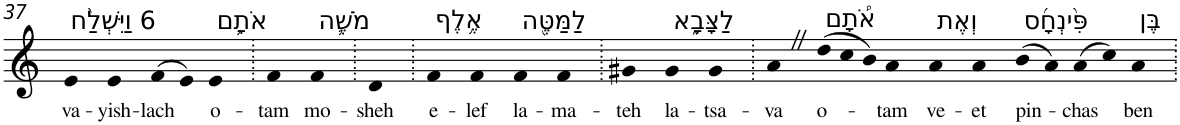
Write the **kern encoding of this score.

**kern	**text
*part1	*part1
*staff1	*staff1
*I"Piano	*
*I'Pno	*
!!LO:PB:g=z
*clefG2	*
*k[]	*
=37	=37
!LO:TX:a:t=6 וַיִּשְׁלַ֨ח	!
!	!LO:LY:b
4e	va-
!	!LO:LY:b
4e	-yish-
!	!LO:LY:b
(>8f	-lach
8e)	.
!LO:TX:a:t=אֹתָ֥ם	!
!	!LO:LY:b
4e	o-
=38.	=38.
!	!LO:LY:b
4f	-tam
!LO:TX:a:t=מֹשֶׁ֛ה	!
!	!LO:LY:b
4f	mo-
=39.	=39.
!	!LO:LY:b
4d	-sheh
=40.	=40.
!LO:TX:a:t=אֶ֥לֶף	!
!	!LO:LY:b
4f	e-
!	!LO:LY:b
4f	-lef
!LO:TX:a:t=לַמַּטֶּ֖ה	!
!	!LO:LY:b
4f	la-
!	!LO:LY:b
4f	-ma-
=41.	=41.
!	!LO:LY:b
4g#X	-teh
!LO:TX:a:t=לַצָּבָ֑א	!
!	!LO:LY:b
4g#	la-
!	!LO:LY:b
4g#	-tsa-
=42.	=42.
!	!LO:LY:b
4aZ	-va
*Xtuplet	*
!LO:TX:a:t=אֹ֠תָם	!
!	!LO:LY:b
(>12dd	o-
12cc	.
12b)	.
!	!LO:LY:b
4a	-tam
!LO:TX:a:t=וְאֶת	!
!	!LO:LY:b
4a	ve-
!	!LO:LY:b
4a	-et
!LO:TX:a:t=פִּ֨ינְחָ֜ס	!
!	!LO:LY:b
(>8b	pin-
8a)	.
!	!LO:LY:b
(>8a	-chas
8cc)	.
!LO:TX:a:t=בֶּן	!
!	!LO:LY:b
4a	ben
=.	=.
*-	*-
